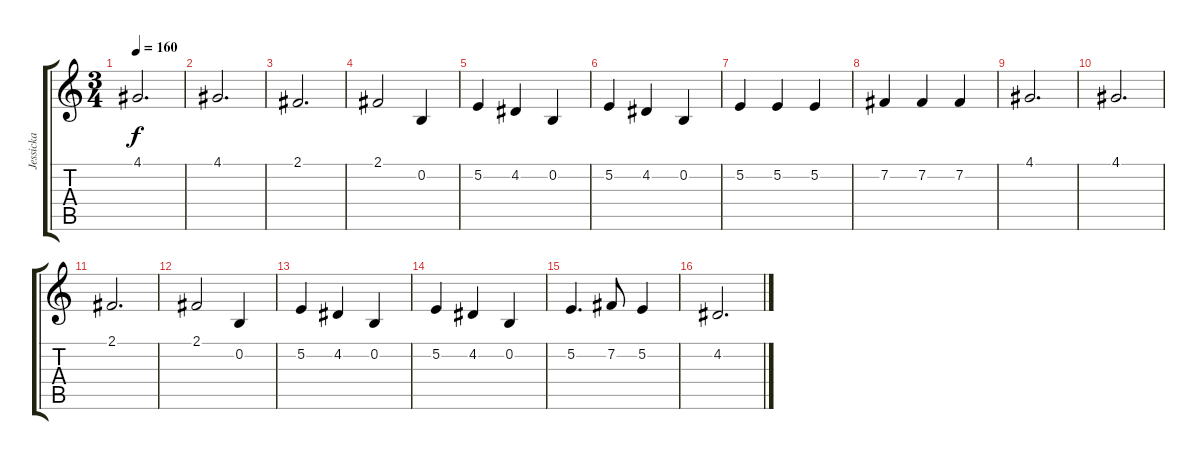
\track ("Jessicka" "Jessicka") {instrument choiraahs}
\staff {score tabs}
\tuning (E4 B3 G3 D3 A2 E2) {hide}
\ts (3 4)
\tempo 160
\clef g2
\ks c
4.1.2{d dy f} |
4.1.2{d} |
2.1.2{d} |
2.1.2 0.2.4 |
5.2.4 4.2.4 0.2.4 |
5.2.4 4.2.4 0.2.4 |
5.2.4 5.2.4 5.2.4 |
7.2.4 7.2.4 7.2.4 |
4.1.2{d} |
4.1.2{d} |
2.1.2{d} |
2.1.2 0.2.4 |
5.2.4 4.2.4 0.2.4 |
5.2.4 4.2.4 0.2.4 |
5.2.4{d} 7.2.8 5.2.4 |
4.2.2{d}
